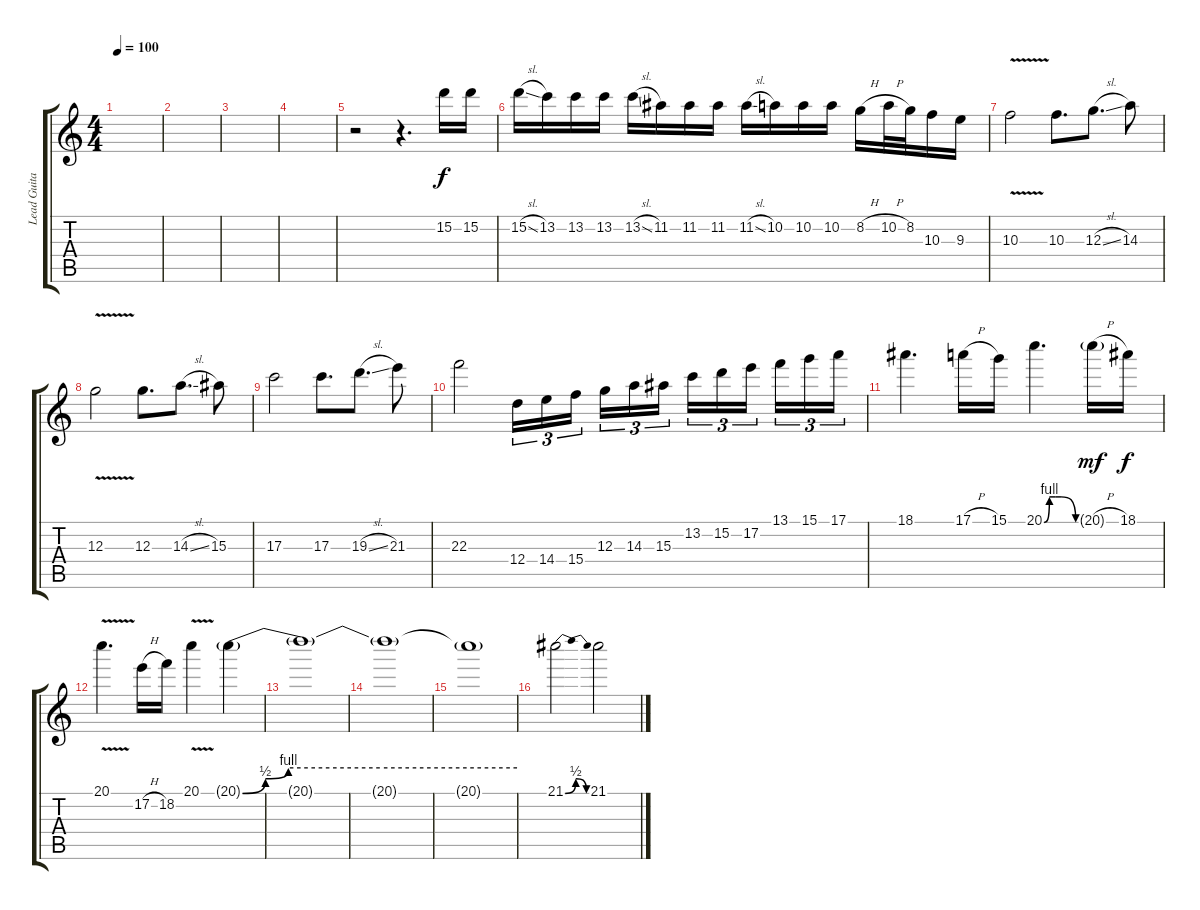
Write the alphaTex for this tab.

\track ("Lead Guitar 2" "Lead Guita") {instrument distortionguitar}
\staff {score tabs}
\tuning (E4 B3 G3 D3 A2 E2) {hide}
\ts (4 4)
\tempo 100
\clef g2
\ks c
|
|
|
|
r.2 r.4{d} 15.2.16 15.2.16 |
15.2{sl}.16 13.2.16 13.2.16 13.2.16 13.2{sl}.16 11.2.16 11.2.16 11.2.16 11.2{sl}.16 10.2.16 10.2.16 10.2.16 8.2{h}.16 10.2{h}.32 8.2.32 10.3.16 9.3.16 |
10.3{v}.2 10.3.8{d} 12.3{sl}.8{d} 14.3.8 |
12.3{v}.2 12.3.8{d} 14.3{sl}.8{d} 15.3.8 |
17.3.2 17.3.8{d} 19.3{sl}.8{d} 21.3.8 |
22.3.2 12.4.16{tu (3 2)} 14.4.16{tu (3 2)} 15.4.16{tu (3 2) beam splitsecondary} 12.3.16{tu (3 2)} 14.3.16{tu (3 2)} 15.3.16{tu (3 2)} 13.2.16{tu (3 2)} 15.2.16{tu (3 2)} 17.2.16{tu (3 2) beam splitsecondary} 13.1.16{tu (3 2)} 15.1.16{tu (3 2)} 17.1.16{tu (3 2)} |
18.1.4{d} 17.1{h}.16 15.1.16 20.1{be (custom 0 0 10 4 22 4 32 4 60 0)}.4{d} 20.1{h g}.16{dy mf} 18.1.16{dy f} |
20.1{v}.4{d} 17.2{h}.16 18.2.16 20.1{v}.4 20.1{be (custom 0 0 5 2 10 4 30 4 60 4) g}.4 |
20.1{t}.1 |
20.1{t}.1 |
20.1{t}.1 |
21.1{be (bendrelease 0 0 15 2 45 2 60 0)}.2 21.1.2
